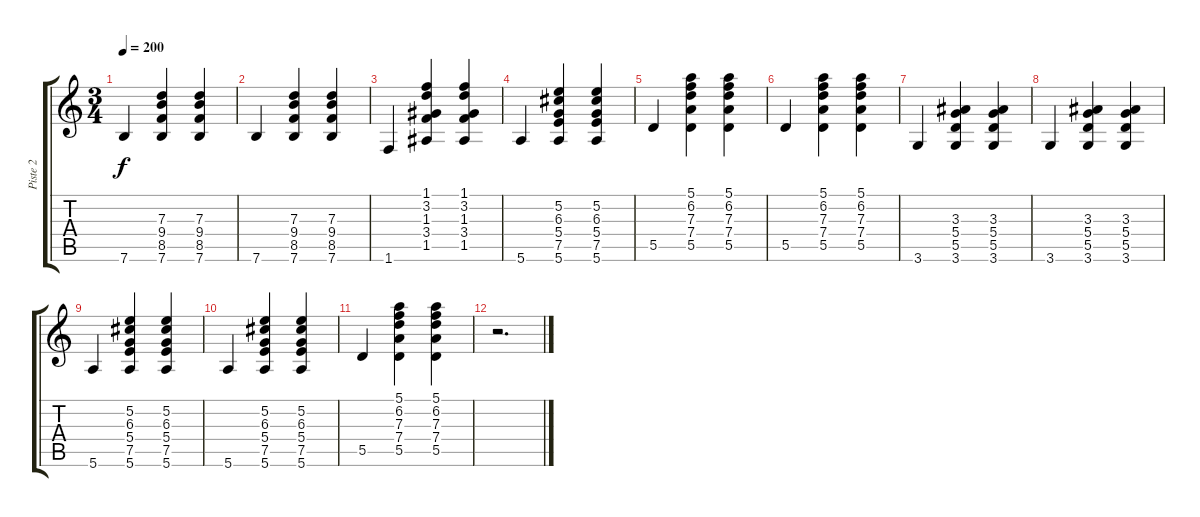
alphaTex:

\track ("Piste 2" "Piste 2") {instrument acousticguitarnylon}
\staff {score tabs}
\tuning (E4 B3 G3 D3 A2 E2) {hide}
\ts (3 4)
\tempo 200
\clef g2
\ks c
7.6.4{dy f} (7.3 9.4 8.5 7.6).4 (7.3 9.4 8.5 7.6).4 |
7.6.4 (7.3 9.4 8.5 7.6).4 (7.3 9.4 8.5 7.6).4 |
1.6.4 (1.1 3.2 1.3 3.4 1.5).4 (1.1 3.2 1.3 3.4 1.5).4 |
5.6.4 (5.2 6.3 5.4 7.5 5.6).4 (5.2 6.3 5.4 7.5 5.6).4 |
5.5.4 (5.1 6.2 7.3 7.4 5.5).4 (5.1 6.2 7.3 7.4 5.5).4 |
5.5.4 (5.1 6.2 7.3 7.4 5.5).4 (5.1 6.2 7.3 7.4 5.5).4 |
3.6.4 (3.3 5.4 5.5 3.6).4 (3.3 5.4 5.5 3.6).4 |
3.6.4 (3.3 5.4 5.5 3.6).4 (3.3 5.4 5.5 3.6).4 |
5.6.4 (5.2 6.3 5.4 7.5 5.6).4 (5.2 6.3 5.4 7.5 5.6).4 |
5.6.4 (5.2 6.3 5.4 7.5 5.6).4 (5.2 6.3 5.4 7.5 5.6).4 |
5.5.4 (5.1 6.2 7.3 7.4 5.5).4 (5.1 6.2 7.3 7.4 5.5).4 |
r.2{d}
